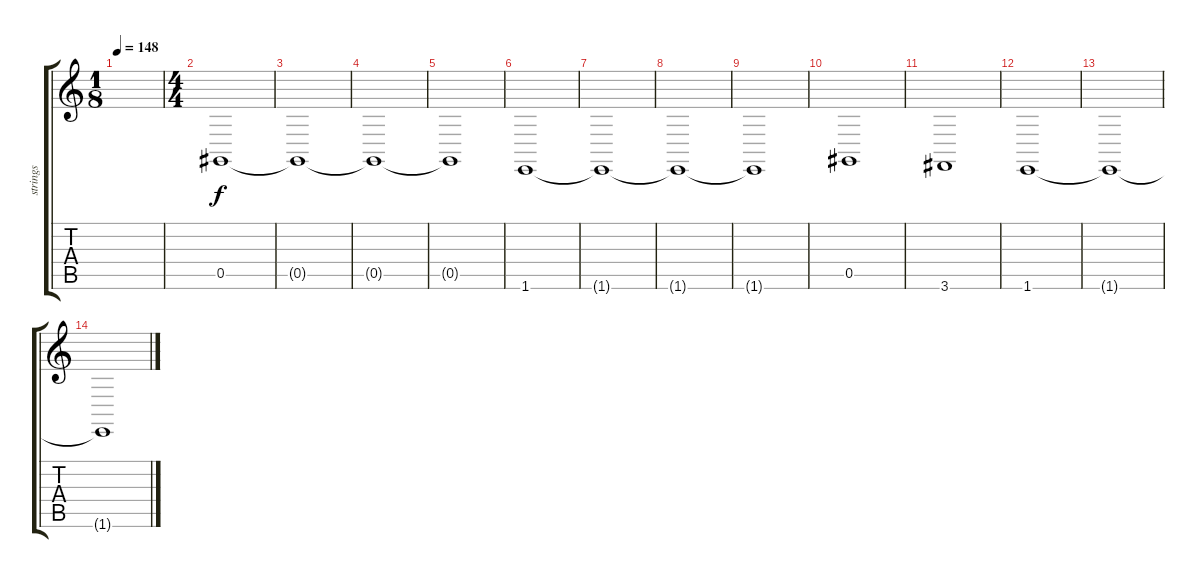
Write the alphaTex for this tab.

\track ("strings" "strings") {instrument stringensemble1}
\staff {score tabs}
\tuning (Eb4 Bb3 Gb3 Db3 Ab2 Eb2) {hide}
\ts (1 8)
\tempo 148
\clef g2
\ks c
|
\ts (4 4)
0.5.1 |
0.5{t}.1 |
0.5{t}.1 |
0.5{t}.1 |
1.6.1 |
1.6{t}.1 |
1.6{t}.1 |
1.6{t}.1 |
0.5.1 |
3.6.1 |
1.6.1 |
1.6{t}.1 |
1.6{t}.1
